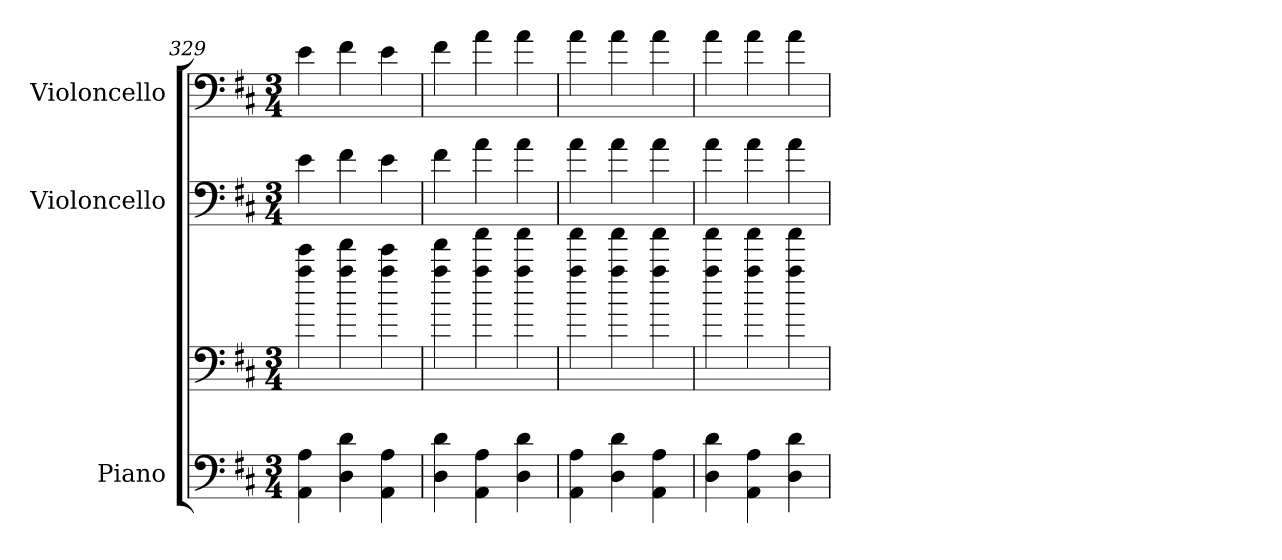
**kern	**kern	**kern	**kern
*part3	*part3	*part2	*part1
*staff4	*staff3	*staff2	*staff1
*I"Piano	*	*I"Violoncello	*I"Violoncello
*I'Pno.	*	*I'Vc.	*I'Vc.
*clefF4	*clefF4	*clefF4	*clefF4
*k[f#c#]	*k[f#c#]	*k[f#c#]	*k[f#c#]
*M3/4	*M3/4	*M3/4	*M3/4
*MM305	*MM305	*MM305	*MM305
=329	=329	=329	=329
4AA\ 4A\	4aa\ 4eee\	4e\	4e\
4D\ 4d\	4aa\ 4fff#\	4f#\	4f#\
4AA\ 4A\	4aa\ 4eee\	4e\	4e\
=330	=330	=330	=330
*	*	*	*MM310
4D\ 4d\	4aa\ 4fff#\	4f#\	4f#\
4AA\ 4A\	4aa\ 4aaa\	4a\	4a\
4D\ 4d\	4aa\ 4aaa\	4a\	4a\
=331	=331	=331	=331
4AA\ 4A\	4aa\ 4aaa\	4a\	4a\
4D\ 4d\	4aa\ 4aaa\	4a\	4a\
4AA\ 4A\	4aa\ 4aaa\	4a\	4a\
!!LO:PB:g=z
=332	=332	=332	=332
4D\ 4d\	4aa\ 4aaa\	4a\	4a\
4AA\ 4A\	4aa\ 4aaa\	4a\	4a\
4D\ 4d\	4aa\ 4aaa\	4a\	4a\
=	=	=	=
*-	*-	*-	*-
